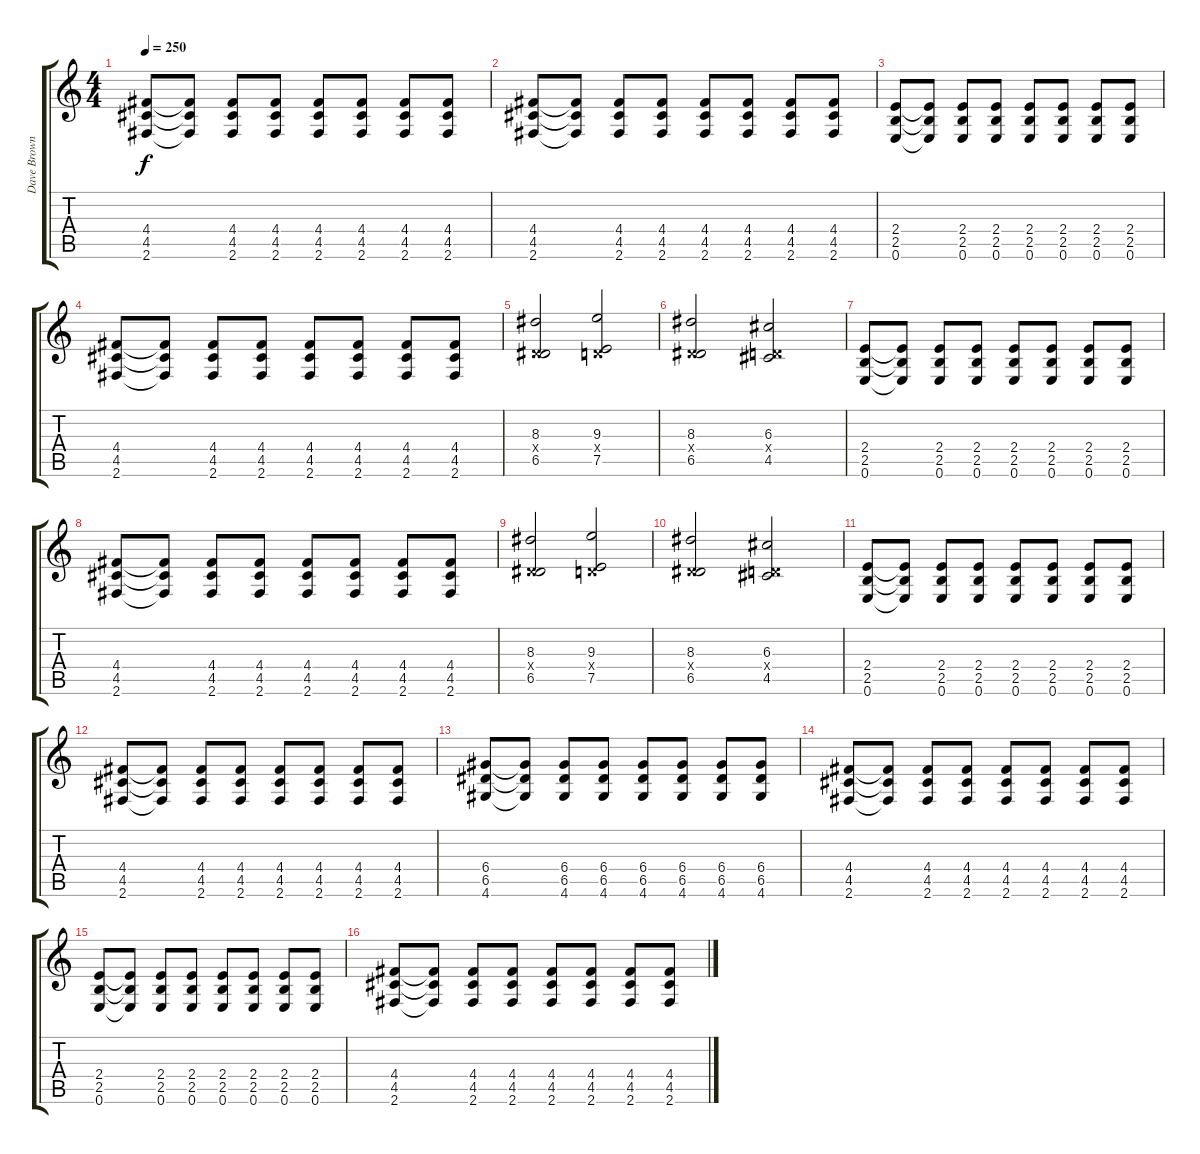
\track ("Dave BrownSound" "Dave Brown") {instrument distortionguitar}
\staff {score tabs}
\tuning (E4 B3 G3 D3 A2 E2) {hide}
\ts (4 4)
\tempo 250
\clef g2
\ks c
(4.4 4.5 2.6).8{dy f} (4.4{t} 4.5{t} 2.6{t}).8 (4.4 4.5 2.6).8 (4.4 4.5 2.6).8 (4.4 4.5 2.6).8 (4.4 4.5 2.6).8 (4.4 4.5 2.6).8 (4.4 4.5 2.6).8 |
(4.4 4.5 2.6).8 (4.4{t} 4.5{t} 2.6{t}).8 (4.4 4.5 2.6).8 (4.4 4.5 2.6).8 (4.4 4.5 2.6).8 (4.4 4.5 2.6).8 (4.4 4.5 2.6).8 (4.4 4.5 2.6).8 |
(2.4 2.5 0.6).8 (2.4{t} 2.5{t} 0.6{t}).8 (2.4 2.5 0.6).8 (2.4 2.5 0.6).8 (2.4 2.5 0.6).8 (2.4 2.5 0.6).8 (2.4 2.5 0.6).8 (2.4 2.5 0.6).8 |
(4.4 4.5 2.6).8 (4.4{t} 4.5{t} 2.6{t}).8 (4.4 4.5 2.6).8 (4.4 4.5 2.6).8 (4.4 4.5 2.6).8 (4.4 4.5 2.6).8 (4.4 4.5 2.6).8 (4.4 4.5 2.6).8 |
(8.3 0.4{x} 6.5).2 (9.3 0.4{x} 7.5).2 |
(8.3 0.4{x} 6.5).2 (6.3 0.4{x} 4.5).2 |
(2.4 2.5 0.6).8 (2.4{t} 2.5{t} 0.6{t}).8 (2.4 2.5 0.6).8 (2.4 2.5 0.6).8 (2.4 2.5 0.6).8 (2.4 2.5 0.6).8 (2.4 2.5 0.6).8 (2.4 2.5 0.6).8 |
(4.4 4.5 2.6).8 (4.4{t} 4.5{t} 2.6{t}).8 (4.4 4.5 2.6).8 (4.4 4.5 2.6).8 (4.4 4.5 2.6).8 (4.4 4.5 2.6).8 (4.4 4.5 2.6).8 (4.4 4.5 2.6).8 |
(8.3 0.4{x} 6.5).2 (9.3 0.4{x} 7.5).2 |
(8.3 0.4{x} 6.5).2 (6.3 0.4{x} 4.5).2 |
(2.4 2.5 0.6).8 (2.4{t} 2.5{t} 0.6{t}).8 (2.4 2.5 0.6).8 (2.4 2.5 0.6).8 (2.4 2.5 0.6).8 (2.4 2.5 0.6).8 (2.4 2.5 0.6).8 (2.4 2.5 0.6).8 |
(4.4 4.5 2.6).8 (4.4{t} 4.5{t} 2.6{t}).8 (4.4 4.5 2.6).8 (4.4 4.5 2.6).8 (4.4 4.5 2.6).8 (4.4 4.5 2.6).8 (4.4 4.5 2.6).8 (4.4 4.5 2.6).8 |
(6.4 6.5 4.6).8 (6.4{t} 6.5{t} 4.6{t}).8 (6.4 6.5 4.6).8 (6.4 6.5 4.6).8 (6.4 6.5 4.6).8 (6.4 6.5 4.6).8 (6.4 6.5 4.6).8 (6.4 6.5 4.6).8 |
(4.4 4.5 2.6).8 (4.4{t} 4.5{t} 2.6{t}).8 (4.4 4.5 2.6).8 (4.4 4.5 2.6).8 (4.4 4.5 2.6).8 (4.4 4.5 2.6).8 (4.4 4.5 2.6).8 (4.4 4.5 2.6).8 |
(2.4 2.5 0.6).8 (2.4{t} 2.5{t} 0.6{t}).8 (2.4 2.5 0.6).8 (2.4 2.5 0.6).8 (2.4 2.5 0.6).8 (2.4 2.5 0.6).8 (2.4 2.5 0.6).8 (2.4 2.5 0.6).8 |
(4.4 4.5 2.6).8 (4.4{t} 4.5{t} 2.6{t}).8 (4.4 4.5 2.6).8 (4.4 4.5 2.6).8 (4.4 4.5 2.6).8 (4.4 4.5 2.6).8 (4.4 4.5 2.6).8 (4.4 4.5 2.6).8
